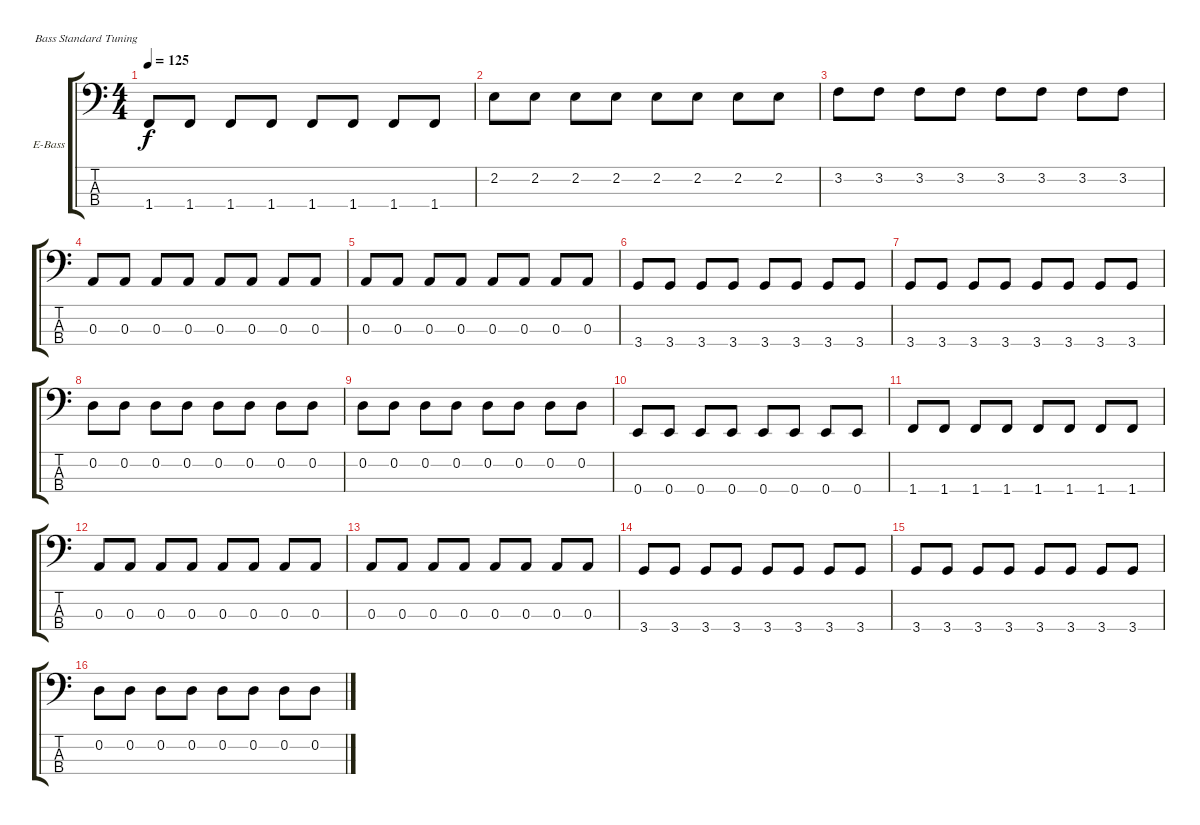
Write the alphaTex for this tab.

\defaultSystemsLayout 4
\bracketExtendMode groupsimilarinstruments
\firstSystemTrackNameOrientation horizontal
\otherSystemsTrackNameOrientation horizontal
\track ("Electric Bass" "E-Bass") {instrument electricbassfinger}
\staff {score tabs}
\tuning (G2 D2 A1 E1)
\ts (4 4)
\tempo 125
\clef f4
\scale
0.333333
\ks c
1.4.8{dy f} 1.4.8 1.4.8 1.4.8 1.4.8 1.4.8 1.4.8 1.4.8 |
\scale
0.333333 2.2.8 2.2.8 2.2.8 2.2.8 2.2.8 2.2.8 2.2.8 2.2.8 |
\scale
0.333333 3.2.8 3.2.8 3.2.8 3.2.8 3.2.8 3.2.8 3.2.8 3.2.8 |
\scale
0.333333 0.3.8 0.3.8 0.3.8 0.3.8 0.3.8 0.3.8 0.3.8 0.3.8 |
\scale
0.333333 0.3.8 0.3.8 0.3.8 0.3.8 0.3.8 0.3.8 0.3.8 0.3.8 |
\scale
0.333333 3.4.8 3.4.8 3.4.8 3.4.8 3.4.8 3.4.8 3.4.8 3.4.8 |
\scale
0.333333 3.4.8 3.4.8 3.4.8 3.4.8 3.4.8 3.4.8 3.4.8 3.4.8 |
\scale
0.333333 0.2.8 0.2.8 0.2.8 0.2.8 0.2.8 0.2.8 0.2.8 0.2.8 |
\scale
0.333333 0.2.8 0.2.8 0.2.8 0.2.8 0.2.8 0.2.8 0.2.8 0.2.8 |
\scale
0.333333 0.4.8 0.4.8 0.4.8 0.4.8 0.4.8 0.4.8 0.4.8 0.4.8 |
\scale
0.333333 1.4.8 1.4.8 1.4.8 1.4.8 1.4.8 1.4.8 1.4.8 1.4.8 |
\scale
0.333333 0.3.8 0.3.8 0.3.8 0.3.8 0.3.8 0.3.8 0.3.8 0.3.8 |
\scale
0.333333 0.3.8 0.3.8 0.3.8 0.3.8 0.3.8 0.3.8 0.3.8 0.3.8 |
\scale
0.333333 3.4.8 3.4.8 3.4.8 3.4.8 3.4.8 3.4.8 3.4.8 3.4.8 |
\scale
0.333333 3.4.8 3.4.8 3.4.8 3.4.8 3.4.8 3.4.8 3.4.8 3.4.8 |
\scale
0.333333 0.2.8 0.2.8 0.2.8 0.2.8 0.2.8 0.2.8 0.2.8 0.2.8
